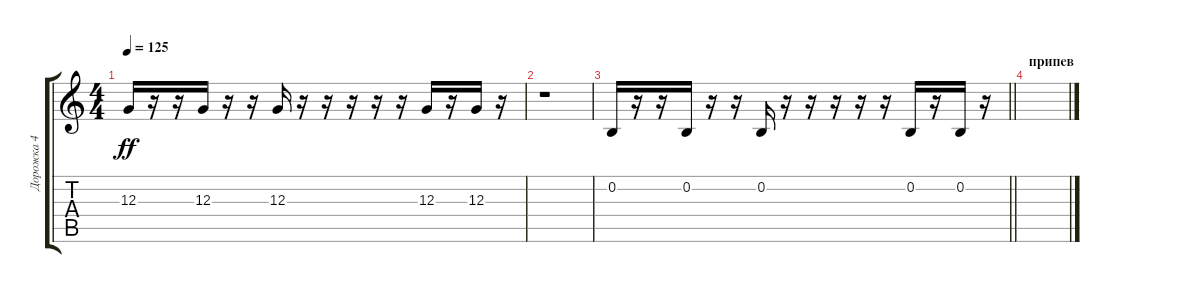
\track ("Дорожка 4" "Дорожка 4") {instrument clavinet}
\staff {score tabs}
\tuning (E4 B3 G3 D3 A2 E2) {hide}
\ts (4 4)
\tempo 125
\clef g2
\ks c
12.3.16{dy ff} r.16 r.16 12.3.16 r.16 r.16 12.3.16 r.16 r.16 r.16 r.16 r.16 12.3.16 r.16 12.3.16 r.16 |
r.1 |
\barLineRight lightlight
0.2.16 r.16 r.16 0.2.16 r.16 r.16 0.2.16 r.16 r.16 r.16 r.16 r.16 0.2.16 r.16 0.2.16 r.16 |
\section ("" "припев")
